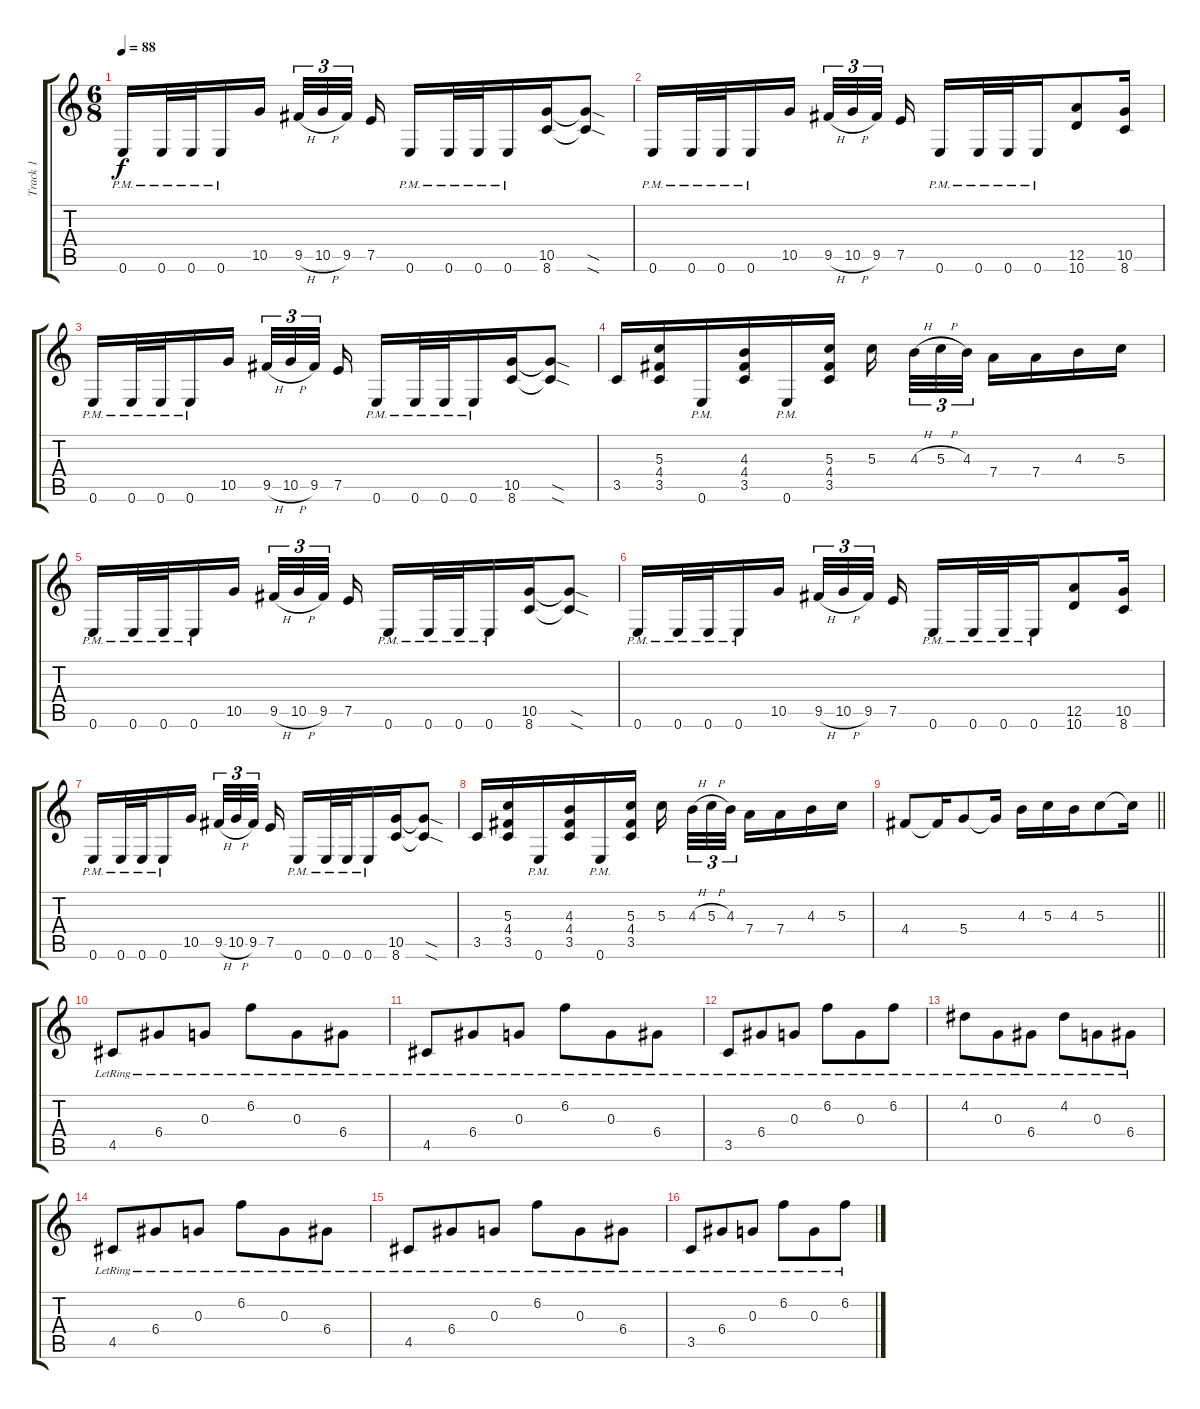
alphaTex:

\track ("Track 1" "Track 1") {instrument electricguitarclean}
\staff {score tabs}
\tuning (E4 B3 G3 D3 A2 E2) {hide}
\ts (6 8)
\tempo 88
\clef g2
\ks c
0.6{pm}.16{dy f} 0.6{pm}.32 0.6{pm}.32 0.6{pm}.16 10.5.16{beam splitsecondary} 9.5{h}.32{tu (3 2)} 10.5{h}.32{tu (3 2)} 9.5.32{tu (3 2) beam splitsecondary} 7.5.16 0.6{pm}.16 0.6{pm}.32 0.6{pm}.32 0.6{pm}.16 (10.5 8.6).16 (10.5{sod t} 8.6{sod t}).8 |
0.6{pm}.16 0.6{pm}.32 0.6{pm}.32 0.6{pm}.16 10.5.16{beam splitsecondary} 9.5{h}.32{tu (3 2)} 10.5{h}.32{tu (3 2)} 9.5.32{tu (3 2) beam splitsecondary} 7.5.16 0.6{pm}.16 0.6{pm}.32 0.6{pm}.32 0.6{pm}.16 (12.5 10.6).8 (10.5 8.6).16 |
0.6{pm}.16 0.6{pm}.32 0.6{pm}.32 0.6{pm}.16 10.5.16{beam splitsecondary} 9.5{h}.32{tu (3 2)} 10.5{h}.32{tu (3 2)} 9.5.32{tu (3 2) beam splitsecondary} 7.5.16 0.6{pm}.16 0.6{pm}.32 0.6{pm}.32 0.6{pm}.16 (10.5 8.6).16 (10.5{sod t} 8.6{sod t}).8 |
3.5.16 (5.3 4.4 3.5).16 0.6{pm}.16 (4.3 4.4 3.5).16 0.6{pm}.16 (5.3 4.4 3.5).16 5.3.16{beam splitsecondary} 4.3{h}.32{tu (3 2)} 5.3{h}.32{tu (3 2)} 4.3.32{tu (3 2) beam splitsecondary} 7.4.16 7.4.16 4.3.16 5.3.16 |
0.6{pm}.16 0.6{pm}.32 0.6{pm}.32 0.6{pm}.16 10.5.16{beam splitsecondary} 9.5{h}.32{tu (3 2)} 10.5{h}.32{tu (3 2)} 9.5.32{tu (3 2) beam splitsecondary} 7.5.16 0.6{pm}.16 0.6{pm}.32 0.6{pm}.32 0.6{pm}.16 (10.5 8.6).16 (10.5{sod t} 8.6{sod t}).8 |
0.6{pm}.16 0.6{pm}.32 0.6{pm}.32 0.6{pm}.16 10.5.16{beam splitsecondary} 9.5{h}.32{tu (3 2)} 10.5{h}.32{tu (3 2)} 9.5.32{tu (3 2) beam splitsecondary} 7.5.16 0.6{pm}.16 0.6{pm}.32 0.6{pm}.32 0.6{pm}.16 (12.5 10.6).8 (10.5 8.6).16 |
0.6{pm}.16 0.6{pm}.32 0.6{pm}.32 0.6{pm}.16 10.5.16{beam splitsecondary} 9.5{h}.32{tu (3 2)} 10.5{h}.32{tu (3 2)} 9.5.32{tu (3 2) beam splitsecondary} 7.5.16 0.6{pm}.16 0.6{pm}.32 0.6{pm}.32 0.6{pm}.16 (10.5 8.6).16 (10.5{sod t} 8.6{sod t}).8 |
3.5.16 (5.3 4.4 3.5).16 0.6{pm}.16 (4.3 4.4 3.5).16 0.6{pm}.16 (5.3 4.4 3.5).16 5.3.16{beam splitsecondary} 4.3{h}.32{tu (3 2)} 5.3{h}.32{tu (3 2)} 4.3.32{tu (3 2) beam splitsecondary} 7.4.16 7.4.16 4.3.16 5.3.16 |
\barLineRight lightlight
4.4.8 4.4{t}.16 5.4.8 5.4{t}.16 4.3.16 5.3.16 4.3.16 5.3.8 5.3{t}.16 |
4.5{lr}.8{instrument electricguitarclean} 6.4{lr}.8 0.3{lr}.8 6.2{lr}.8 0.3{lr}.8 6.4{lr}.8 |
4.5{lr}.8 6.4{lr}.8 0.3{lr}.8 6.2{lr}.8 0.3{lr}.8 6.4{lr}.8 |
3.5{lr}.8 6.4{lr}.8 0.3{lr}.8 6.2{lr}.8 0.3{lr}.8 6.2{lr}.8 |
4.2{lr}.8 0.3{lr}.8 6.4{lr}.8 4.2{lr}.8 0.3{lr}.8 6.4{lr}.8 |
4.5{lr}.8 6.4{lr}.8 0.3{lr}.8 6.2{lr}.8 0.3{lr}.8 6.4{lr}.8 |
4.5{lr}.8 6.4{lr}.8 0.3{lr}.8 6.2{lr}.8 0.3{lr}.8 6.4{lr}.8 |
3.5{lr}.8 6.4{lr}.8 0.3{lr}.8 6.2{lr}.8 0.3{lr}.8 6.2{lr}.8
